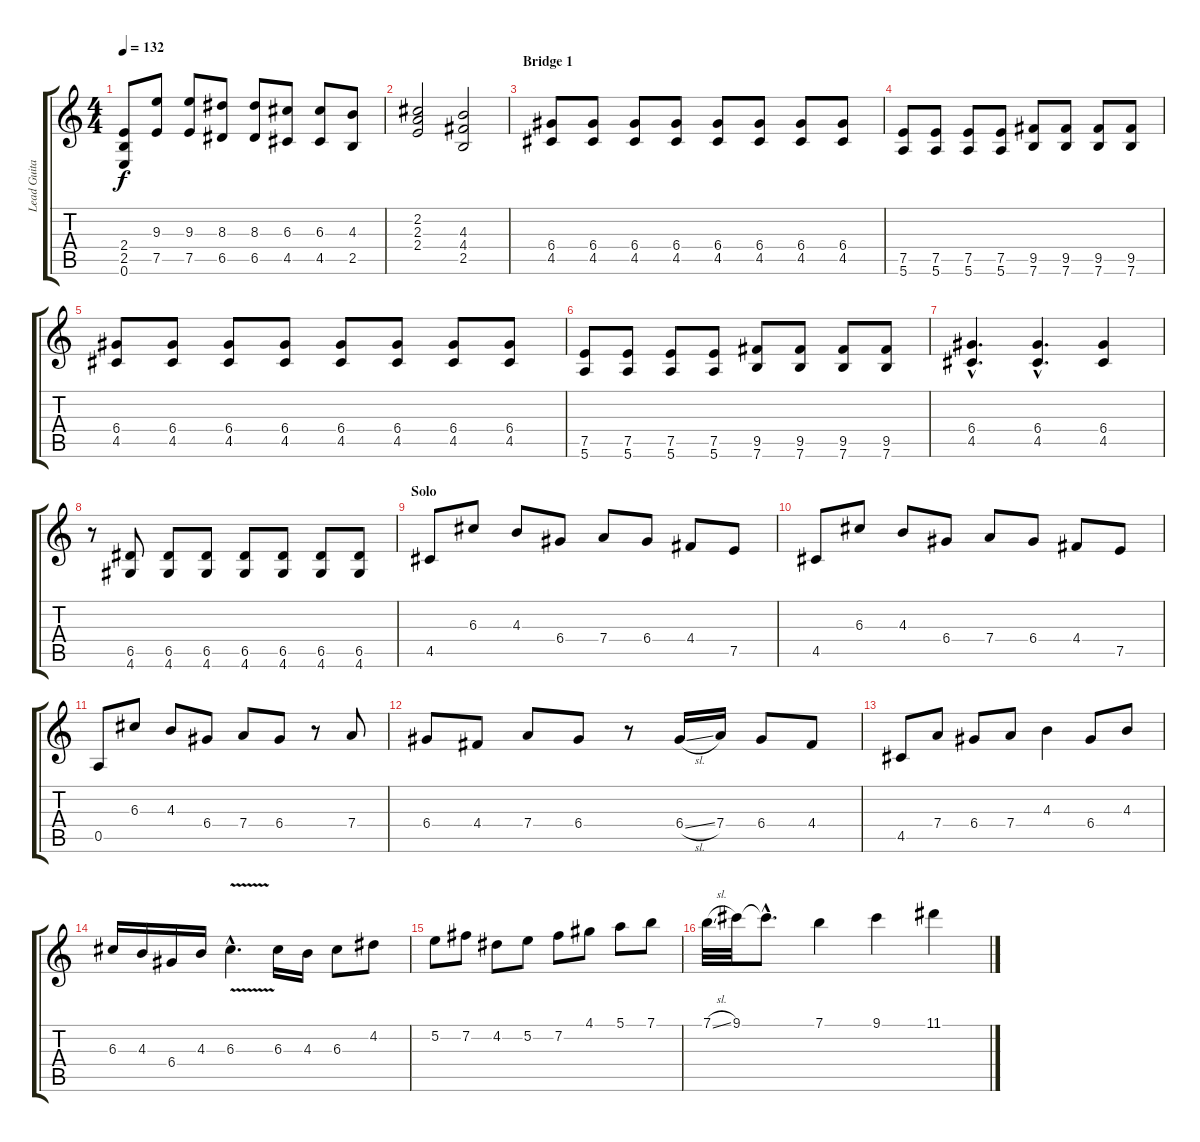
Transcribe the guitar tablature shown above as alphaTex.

\track ("Lead Guitar" "Lead Guita") {instrument distortionguitar}
\staff {score tabs}
\tuning (E4 B3 G3 D3 A2 E2) {hide}
\ts (4 4)
\tempo 132
\clef g2
\ks c
(2.4 2.5 0.6).8{dy f} (9.3 7.5).8 (9.3 7.5).8 (8.3 6.5).8 (8.3 6.5).8 (6.3 4.5).8 (6.3 4.5).8 (4.3 2.5).8 |
(2.2 2.3 2.4).2 (4.3 4.4 2.5).2 |
\section ("" "Bridge 1")
(6.4 4.5).8 (6.4 4.5).8 (6.4 4.5).8 (6.4 4.5).8 (6.4 4.5).8 (6.4 4.5).8 (6.4 4.5).8 (6.4 4.5).8 |
(7.5 5.6).8 (7.5 5.6).8 (7.5 5.6).8 (7.5 5.6).8 (9.5 7.6).8 (9.5 7.6).8 (9.5 7.6).8 (9.5 7.6).8 |
(6.4 4.5).8 (6.4 4.5).8 (6.4 4.5).8 (6.4 4.5).8 (6.4 4.5).8 (6.4 4.5).8 (6.4 4.5).8 (6.4 4.5).8 |
(7.5 5.6).8 (7.5 5.6).8 (7.5 5.6).8 (7.5 5.6).8 (9.5 7.6).8 (9.5 7.6).8 (9.5 7.6).8 (9.5 7.6).8 |
(6.4{hac} 4.5{hac}).4{d} (6.4{hac} 4.5{hac}).4{d} (6.4 4.5).4 |
r.8{volume 10} (6.5 4.6).8 (6.5 4.6).8 (6.5 4.6).8 (6.5 4.6).8 (6.5 4.6).8 (6.5 4.6).8 (6.5 4.6).8 |
\section ("" "Solo")
4.5.8 6.3.8 4.3.8 6.4.8 7.4.8 6.4.8 4.4.8 7.5.8 |
4.5.8 6.3.8 4.3.8 6.4.8 7.4.8 6.4.8 4.4.8 7.5.8 |
0.5.8 6.3.8 4.3.8 6.4.8 7.4.8 6.4.8 r.8 7.4.8 |
6.4.8 4.4.8 7.4.8 6.4.8 r.8 6.4{sl}.16 7.4.16 6.4.8 4.4.8 |
4.5.8 7.4.8 6.4.8 7.4.8 4.3.4 6.4.8 4.3.8 |
6.3.16 4.3.16 6.4.16 4.3.16 6.3{v hac}.4{d} 6.3.16 4.3.16 6.3.8 4.2.8 |
5.2.8 7.2.8 4.2.8 5.2.8 7.2.8 4.1.8 5.1.8 7.1.8 |
7.1{sl}.32 9.1.32 9.1{hac t}.8{d} 7.1.4 9.1.4 11.1.4
